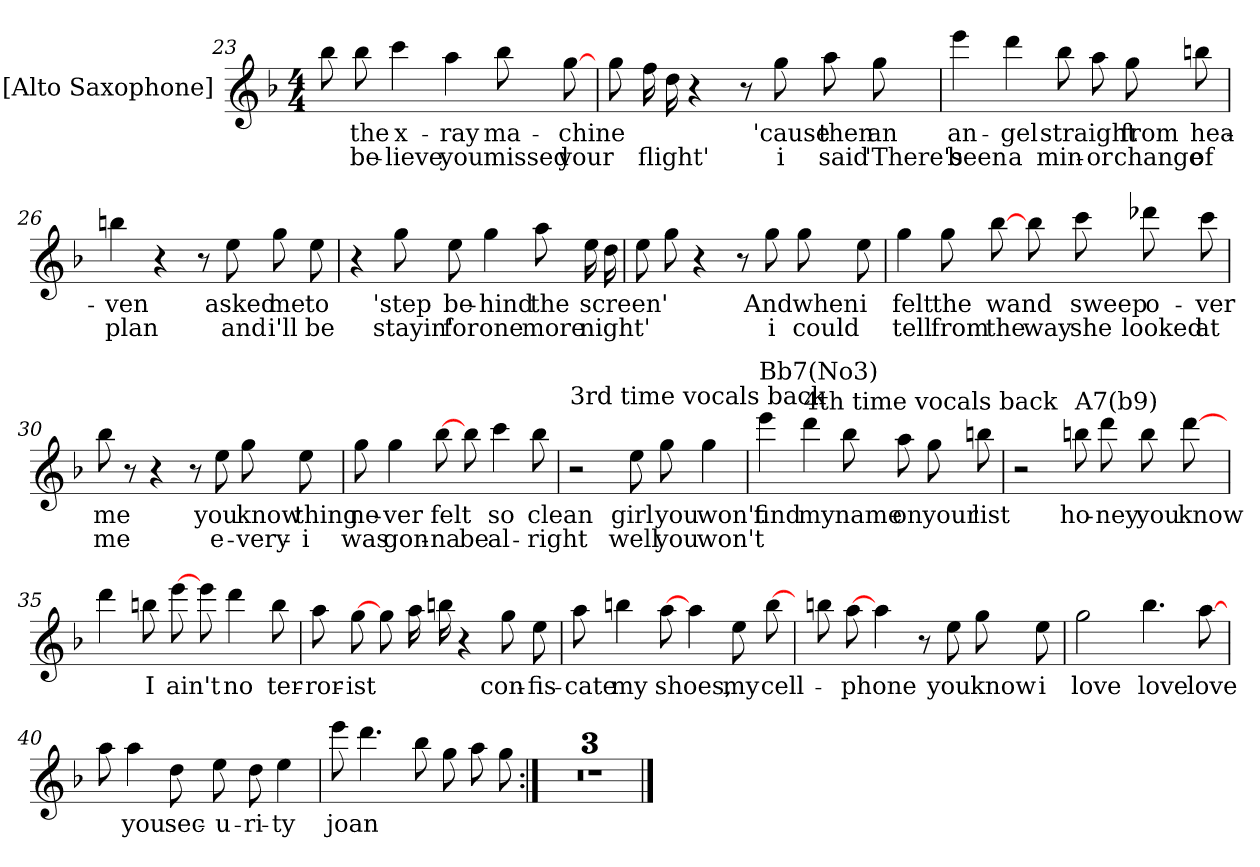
**kern	**text	**text
*part1	*part1	*part1
*staff1	*staff1	*staff1
*I"[Alto Saxophone]	*	*
*I'A Sax	*	*
*clefG2	*	*
*ITrd5c9	*	*
*k[b-e-a-d-]	*	*
*A-:	*	*
*M4/4	*	*
=23	=23	=23
8dd-L	.	.
8dd-	-the	-be-
4ee-	-x-	-lieve
4cc	-ray	-you
8dd-L	-ma-	-missed
[8b-	-chine	-your
=24	=24	=24
8b-L	.	.
16a-	.	-flight'
16f	.	.
4r	.	.
8r	.	.
8b-	-'cause	-i
8ccL	-then	-said
8b-	-an	-'There's
!!LO:LB:g=z
=25	=25	=25
4gg	-an-	-been
4ff	-gel	-a
8dd-L	-straight	-min-
8cc	.	-or
8b-	-from	-change
8dd	-hea-	-of
=26	=26	=26
4dd	-ven	-plan
4r	.	.
8r	.	.
8g	-asked	-and
8b-L	-me	-i'll
8g	-to	-be
=27	=27	=27
4r	.	.
8b-L	-'step	-stayin'
8g	-be-	-for
4b-	-hind	-one
8ccL	-the	-more
16g	-screen'	-night'
16f	.	.
=28	=28	=28
8gL	.	.
8b-	.	.
4r	.	.
8r	.	.
8b-	-And	-i
8b-L	-when	-could
8g	-i	.
!!LO:LB:g=z
=29	=29	=29
4b-	-felt	-tell
8b-L	-the	-from
[8dd-	-wand	-the
8dd-L	.	-way
8ee-	-sweep	-she
8ff-	-o-	-looked
8ee-	-ver	-at
=30	=30	=30
8dd-L	-me	-me
8r	.	.
4r	.	.
8r	.	.
8g	-you	-e-
8b-L	-know	-very-
8g	-thing	-i
=31	=31	=31
8b-L	-ne-	-was
4b-	-ver	-gon-
[8dd-	-felt	-na
8dd-L	.	-be
4ee-	-so	-al-
8dd-	-clean	-right
=32	=32	=32
!LO:TX:a:t=3rd time vocals back	!	!
2r	.	.
8gL	-girl	-well
8b-	-you	-you
4b-	-won't	-won't
=33	=33	=33
!LO:TX:a:t=Bb7(No3)	!	!
4gg	-find	.
!LO:TX:a:t=4th time vocals back	!	!
4ff	-my	.
8dd-L	-name	.
8cc	-on	.
8b-	-your	.
8dd	-list	.
=34	=34	=34
2r	.	.
!LO:TX:a:t=A7(b9)	!	!
8ddL	-ho-	.
8ff	-ney	.
8dd	-you	.
[8ff	-know	.
=35	=35	=35
4ff	.	.
8ddL	-I	.
[8gg	-ain't	.
8ggL	.	.
4ff	-no	.
8dd	-ter-	.
=36	=36	=36
8ccL	-ror-	.
[8b-	-ist	.
8b-L	.	.
16cc	.	.
16dd	.	.
4r	.	.
8b-L	-con-	.
8g	-fis-	.
=37	=37	=37
8ccL	-cate	.
4dd	-my	.
[8cc	-shoes,	.
4cc	.	.
8gL	-my	.
[8dd	-cell-	.
=38	=38	=38
8ddL	.	.
[8cc	-phone	.
4cc	.	.
8r	.	.
8g	-you	.
8b-L	-know	.
8g	-i	.
=39	=39	=39
2b-	-love	.
4.dd-	-love	.
[8cc	-love	.
=40	=40	=40
8ccL	.	.
4cc	-you	.
8f	-sec-	.
8gL	-u-	.
8f	-ri-	.
4g	-ty	.
=41	=41	=41
8ggL	-joan	.
4.ff	.	.
8dd-L	.	.
8b-	.	.
8cc	.	.
8b-	.	.
=42:|!	=42:|!	=42:|!
1r	.	.
=43	=43	=43
1r	.	.
=44	=44	=44
1r	.	.
==	==	==
*-	*-	*-
